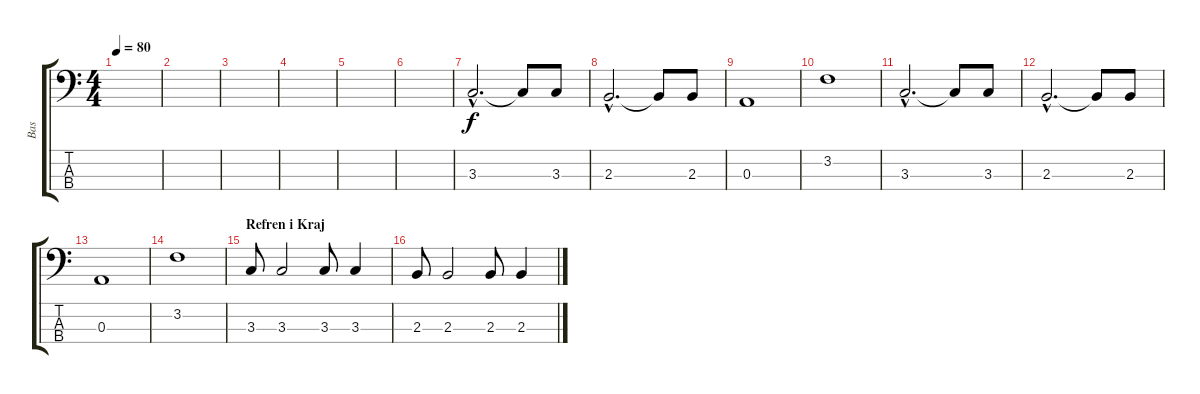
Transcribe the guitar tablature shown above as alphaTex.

\track ("Bas" "Bas") {instrument electricbasspick}
\staff {score tabs}
\tuning (G2 D2 A1 E1) {hide}
\ts (4 4)
\tempo 80
\clef f4
\ks c
|
|
|
|
|
|
3.3{hac}.2{d} 3.3{t}.8 3.3.8 |
2.3{hac}.2{d} 2.3{t}.8 2.3.8 |
0.3.1 |
3.2.1 |
3.3{hac}.2{d} 3.3{t}.8 3.3.8 |
2.3{hac}.2{d} 2.3{t}.8 2.3.8 |
0.3.1 |
3.2.1 |
\section ("" "Refren i Kraj")
3.3.8 3.3.2 3.3.8 3.3.4 |
2.3.8 2.3.2 2.3.8 2.3.4
